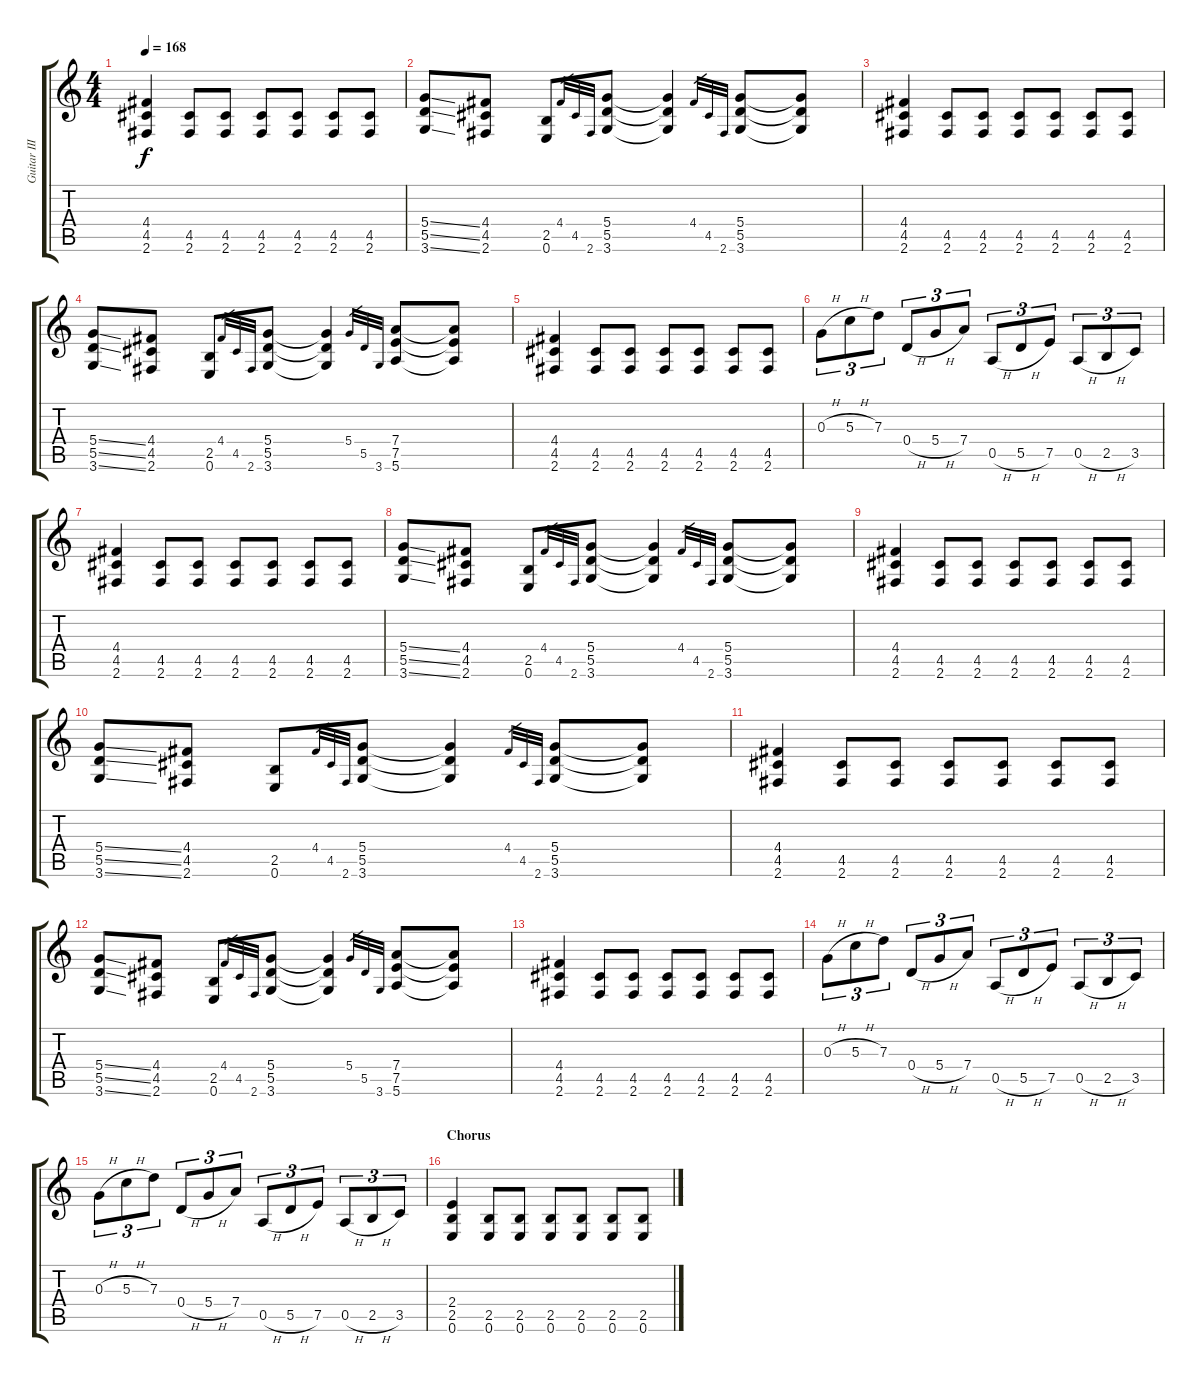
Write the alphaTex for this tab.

\track ("Guitar III Over/Dist" "Guitar III") {instrument distortionguitar}
\staff {score tabs}
\tuning (E4 B3 G3 D3 A2 E2) {hide}
\ts (4 4)
\tempo 168
\clef g2
\ks c
(4.4 4.5 2.6).4{dy f} (4.5 2.6).8 (4.5 2.6).8 (4.5 2.6).8 (4.5 2.6).8 (4.5 2.6).8 (4.5 2.6).8 |
(5.4{ss} 5.5{ss} 3.6{ss}).8 (4.4 4.5 2.6).8 (2.5 0.6).8 4.4.32{gr} 4.5.32{gr} 2.6.32{gr} (5.4 5.5 3.6).8 (5.4{t} 5.5{t} 3.6{t}).4 4.4.32{gr} 4.5.32{gr} 2.6.32{gr} (5.4 5.5 3.6).8 (5.4{t} 5.5{t} 3.6{t}).8 |
(4.4 4.5 2.6).4 (4.5 2.6).8 (4.5 2.6).8 (4.5 2.6).8 (4.5 2.6).8 (4.5 2.6).8 (4.5 2.6).8 |
(5.4{ss} 5.5{ss} 3.6{ss}).8 (4.4 4.5 2.6).8 (2.5 0.6).8 4.4.32{gr} 4.5.32{gr} 2.6.32{gr} (5.4 5.5 3.6).8 (5.4{t} 5.5{t} 3.6{t}).4 5.4.32{gr} 5.5.32{gr} 3.6.32{gr} (7.4 7.5 5.6).8 (7.4{t} 7.5{t} 5.6{t}).8 |
(4.4 4.5 2.6).4 (4.5 2.6).8 (4.5 2.6).8 (4.5 2.6).8 (4.5 2.6).8 (4.5 2.6).8 (4.5 2.6).8 |
0.3{h}.8{tu (3 2)} 5.3{h}.8{tu (3 2)} 7.3.8{tu (3 2)} 0.4{h}.8{tu (3 2)} 5.4{h}.8{tu (3 2)} 7.4.8{tu (3 2)} 0.5{h}.8{tu (3 2)} 5.5{h}.8{tu (3 2)} 7.5.8{tu (3 2)} 0.5{h}.8{tu (3 2)} 2.5{h}.8{tu (3 2)} 3.5.8{tu (3 2)} |
(4.4 4.5 2.6).4 (4.5 2.6).8 (4.5 2.6).8 (4.5 2.6).8 (4.5 2.6).8 (4.5 2.6).8 (4.5 2.6).8 |
(5.4{ss} 5.5{ss} 3.6{ss}).8 (4.4 4.5 2.6).8 (2.5 0.6).8 4.4.32{gr} 4.5.32{gr} 2.6.32{gr} (5.4 5.5 3.6).8 (5.4{t} 5.5{t} 3.6{t}).4 4.4.32{gr} 4.5.32{gr} 2.6.32{gr} (5.4 5.5 3.6).8 (5.4{t} 5.5{t} 3.6{t}).8 |
(4.4 4.5 2.6).4 (4.5 2.6).8 (4.5 2.6).8 (4.5 2.6).8 (4.5 2.6).8 (4.5 2.6).8 (4.5 2.6).8 |
(5.4{ss} 5.5{ss} 3.6{ss}).8 (4.4 4.5 2.6).8 (2.5 0.6).8 4.4.32{gr} 4.5.32{gr} 2.6.32{gr} (5.4 5.5 3.6).8 (5.4{t} 5.5{t} 3.6{t}).4 4.4.32{gr} 4.5.32{gr} 2.6.32{gr} (5.4 5.5 3.6).8 (5.4{t} 5.5{t} 3.6{t}).8 |
(4.4 4.5 2.6).4 (4.5 2.6).8 (4.5 2.6).8 (4.5 2.6).8 (4.5 2.6).8 (4.5 2.6).8 (4.5 2.6).8 |
(5.4{ss} 5.5{ss} 3.6{ss}).8 (4.4 4.5 2.6).8 (2.5 0.6).8 4.4.32{gr} 4.5.32{gr} 2.6.32{gr} (5.4 5.5 3.6).8 (5.4{t} 5.5{t} 3.6{t}).4 5.4.32{gr} 5.5.32{gr} 3.6.32{gr} (7.4 7.5 5.6).8 (7.4{t} 7.5{t} 5.6{t}).8 |
(4.4 4.5 2.6).4 (4.5 2.6).8 (4.5 2.6).8 (4.5 2.6).8 (4.5 2.6).8 (4.5 2.6).8 (4.5 2.6).8 |
0.3{h}.8{tu (3 2)} 5.3{h}.8{tu (3 2)} 7.3.8{tu (3 2)} 0.4{h}.8{tu (3 2)} 5.4{h}.8{tu (3 2)} 7.4.8{tu (3 2)} 0.5{h}.8{tu (3 2)} 5.5{h}.8{tu (3 2)} 7.5.8{tu (3 2)} 0.5{h}.8{tu (3 2)} 2.5{h}.8{tu (3 2)} 3.5.8{tu (3 2)} |
0.3{h}.8{tu (3 2)} 5.3{h}.8{tu (3 2)} 7.3.8{tu (3 2)} 0.4{h}.8{tu (3 2)} 5.4{h}.8{tu (3 2)} 7.4.8{tu (3 2)} 0.5{h}.8{tu (3 2)} 5.5{h}.8{tu (3 2)} 7.5.8{tu (3 2)} 0.5{h}.8{tu (3 2)} 2.5{h}.8{tu (3 2)} 3.5.8{tu (3 2)} |
\section ("" "Chorus")
(2.4 2.5 0.6).4 (2.5 0.6).8 (2.5 0.6).8 (2.5 0.6).8 (2.5 0.6).8 (2.5 0.6).8 (2.5 0.6).8
